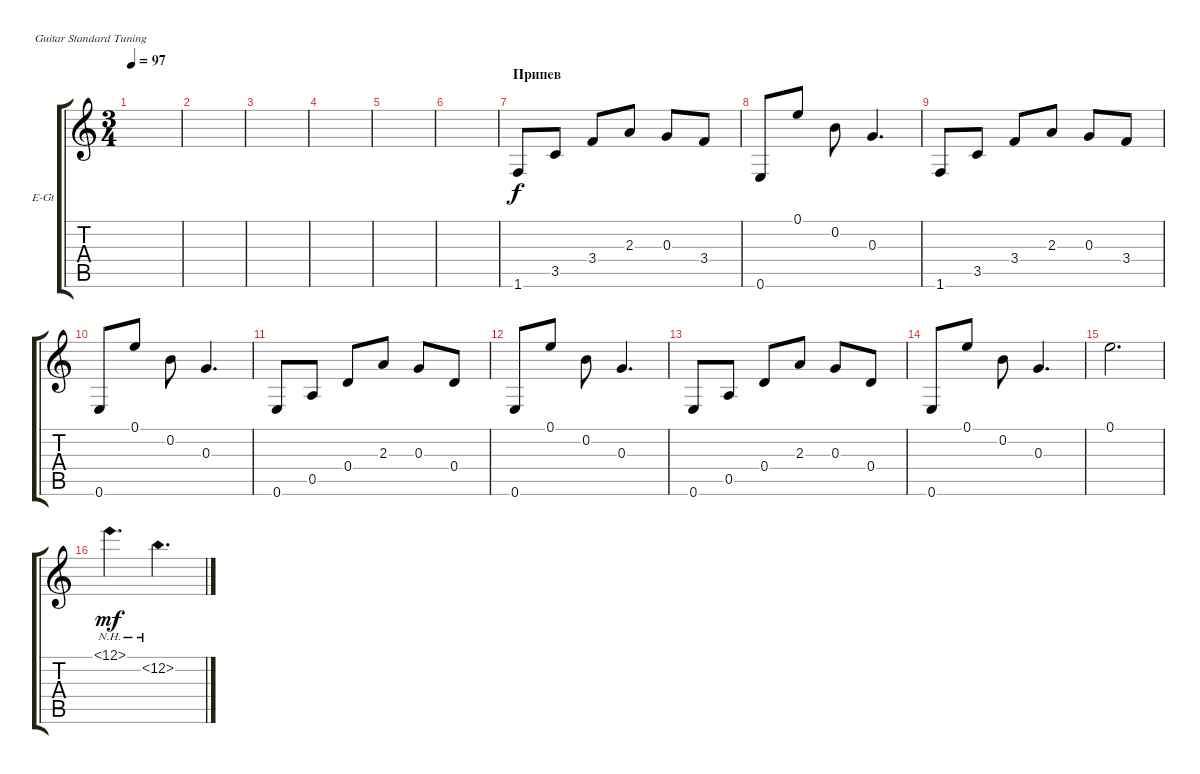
\defaultSystemsLayout 4
\bracketExtendMode groupsimilarinstruments
\firstSystemTrackNameOrientation horizontal
\otherSystemsTrackNameOrientation horizontal
\track ("Г. Каспарян" "E-Gt") {instrument electricguitarclean}
\staff {score tabs}
\tuning (E4 B3 G3 D3 A2 E2)
\ts (3 4)
\tempo 97
\clef g2
\ks c
|
|
|
|
|
|
\section ("" "Припев")
1.6.8{dy f} 3.5.8 3.4.8 2.3.8 0.3.8 3.4.8 |
0.6.8 0.1.8 0.2.8 0.3.4{d} |
1.6.8 3.5.8 3.4.8 2.3.8 0.3.8 3.4.8 |
0.6.8 0.1.8 0.2.8 0.3.4{d} |
0.6.8 0.5.8 0.4.8 2.3.8 0.3.8 0.4.8 |
0.6.8 0.1.8 0.2.8 0.3.4{d} |
0.6.8 0.5.8 0.4.8 2.3.8 0.3.8 0.4.8 |
0.6.8 0.1.8 0.2.8 0.3.4{d} |
0.1.2{d} |
12.1{nh}.4{d dy mf} 12.2{nh}.4{d}
